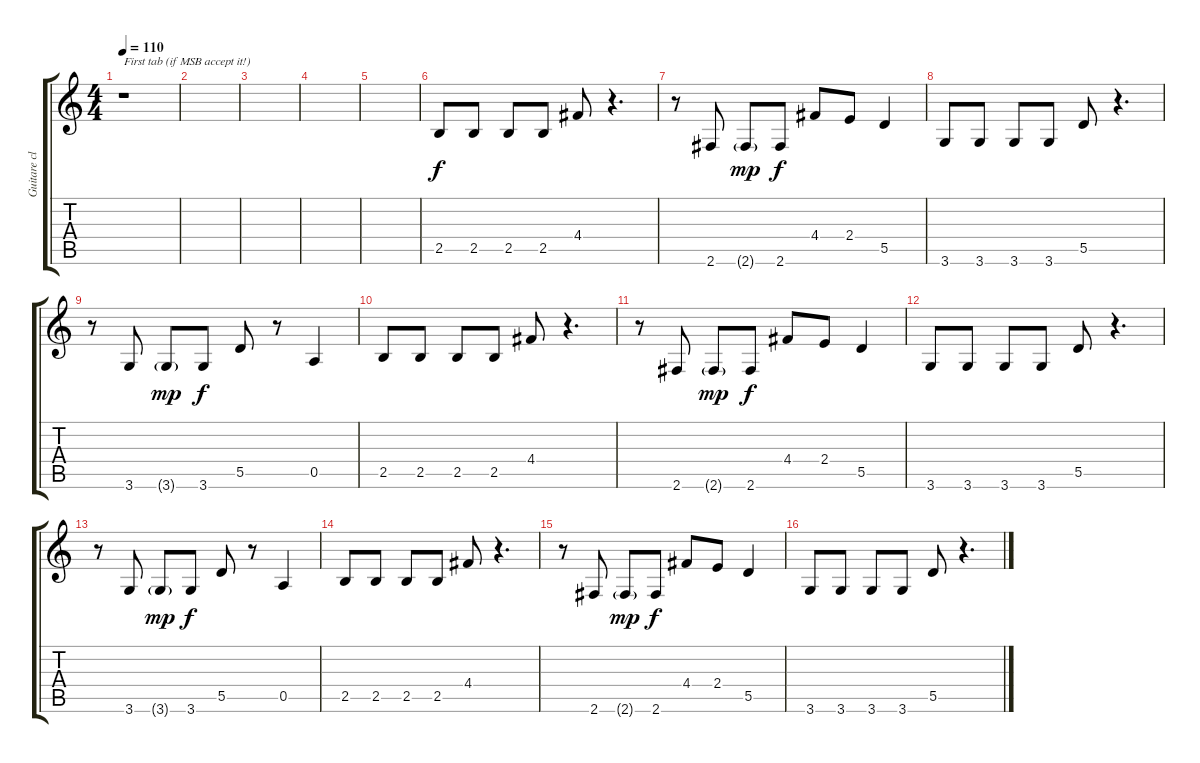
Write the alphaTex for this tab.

\track ("Guitare clean" "Guitare cl") {instrument electricguitarclean}
\staff {score tabs}
\tuning (E4 B3 G3 D3 A2 E2) {hide}
\ts (4 4)
\tempo 110
\clef g2
\ks c
r.1{txt "First tab (if MSB accept it!)" dy f instrument electricguitarclean} |
|
|
|
|
2.5.8 2.5.8 2.5.8 2.5.8 4.4.8 r.4{d} |
r.8 2.6.8 2.6{g}.8{dy mp} 2.6.8{dy f} 4.4.8 2.4.8 5.5.4 |
3.6.8 3.6.8 3.6.8 3.6.8 5.5.8 r.4{d} |
r.8 3.6.8 3.6{g}.8{dy mp} 3.6.8{dy f} 5.5.8 r.8 0.5.4 |
2.5.8 2.5.8 2.5.8 2.5.8 4.4.8 r.4{d} |
r.8 2.6.8 2.6{g}.8{dy mp} 2.6.8{dy f} 4.4.8 2.4.8 5.5.4 |
3.6.8 3.6.8 3.6.8 3.6.8 5.5.8 r.4{d} |
r.8 3.6.8 3.6{g}.8{dy mp} 3.6.8{dy f} 5.5.8 r.8 0.5.4 |
2.5.8 2.5.8 2.5.8 2.5.8 4.4.8 r.4{d} |
r.8 2.6.8 2.6{g}.8{dy mp} 2.6.8{dy f} 4.4.8 2.4.8 5.5.4 |
3.6.8 3.6.8 3.6.8 3.6.8 5.5.8 r.4{d}
